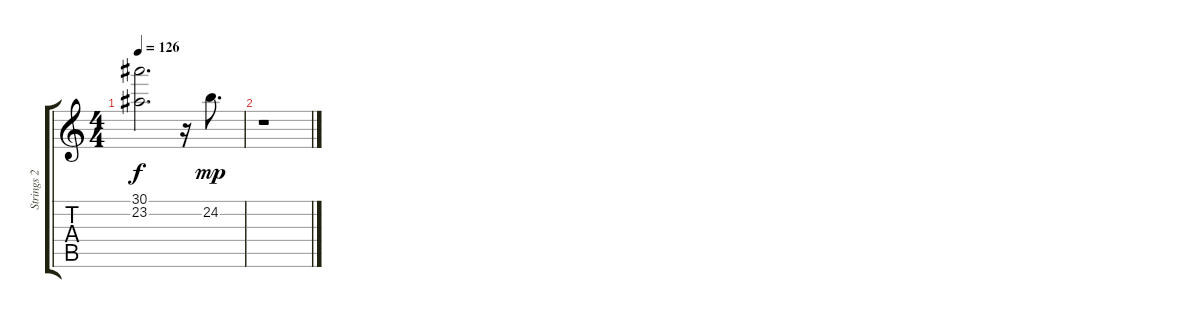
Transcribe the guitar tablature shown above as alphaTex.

\track ("Strings 2" "Strings 2") {instrument stringensemble2}
\staff {score tabs}
\tuning (E4 B3 G3 D3 A2 E2) {hide}
\ts (4 4)
\tempo 126
\clef g2
\ks c
(30.1{t} 23.2{t}).2{d dy f} r.16 24.2.8{d dy mp} |
r.1
